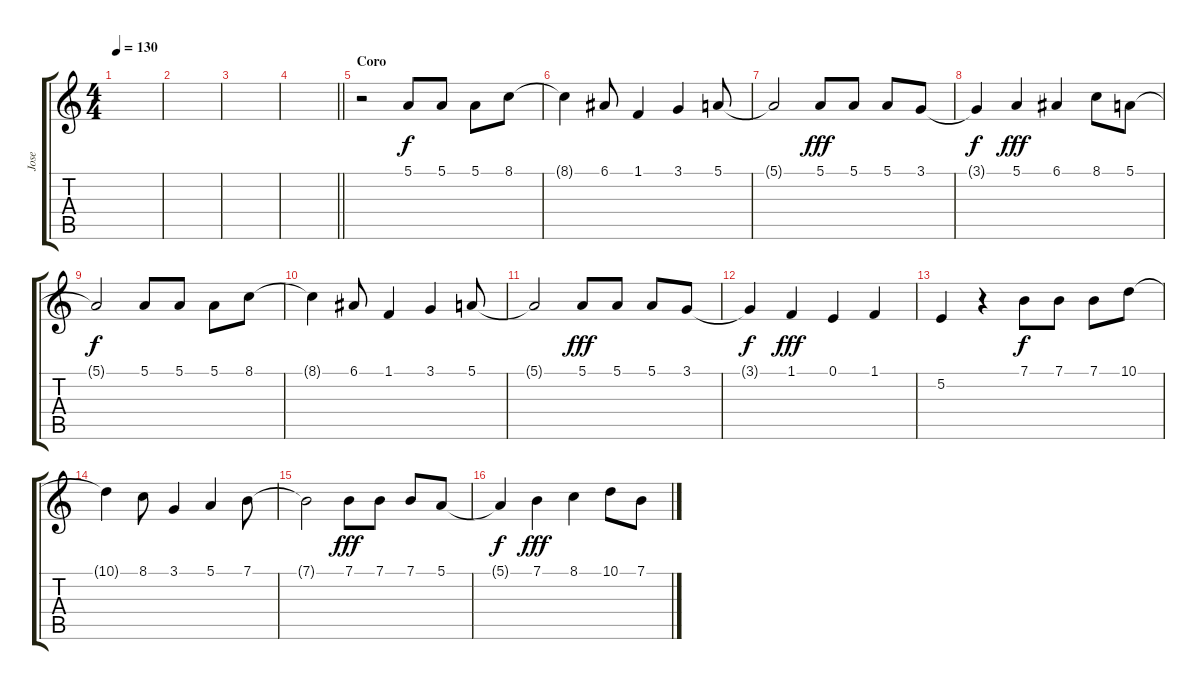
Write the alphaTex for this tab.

\track ("Jose" "Jose") {instrument lead2sawtooth}
\staff {score tabs}
\tuning (E4 B3 G3 D3 A2 E2) {hide}
\ts (4 4)
\tempo 130
\clef g2
\ks c
|
|
|
\barLineRight lightlight
|
\section ("" "Coro")
r.2 5.1.8 5.1.8 5.1.8 8.1.8 |
8.1{t}.4 6.1.8 1.1.4 3.1.4 5.1.8 |
5.1{t}.2 5.1.8{dy fff} 5.1.8 5.1.8 3.1.8 |
3.1{t}.4{dy f} 5.1.4{dy fff} 6.1.4 8.1.8 5.1.8 |
5.1{t}.2{dy f} 5.1.8 5.1.8 5.1.8 8.1.8 |
8.1{t}.4 6.1.8 1.1.4 3.1.4 5.1.8 |
5.1{t}.2 5.1.8{dy fff} 5.1.8 5.1.8 3.1.8 |
3.1{t}.4{dy f} 1.1.4{dy fff} 0.1.4 1.1.4 |
5.2.4 r.4 7.1.8{dy f} 7.1.8 7.1.8 10.1.8 |
10.1{t}.4 8.1.8 3.1.4 5.1.4 7.1.8 |
7.1{t}.2 7.1.8{dy fff} 7.1.8 7.1.8 5.1.8 |
5.1{t}.4{dy f} 7.1.4{dy fff} 8.1.4 10.1.8 7.1.8
